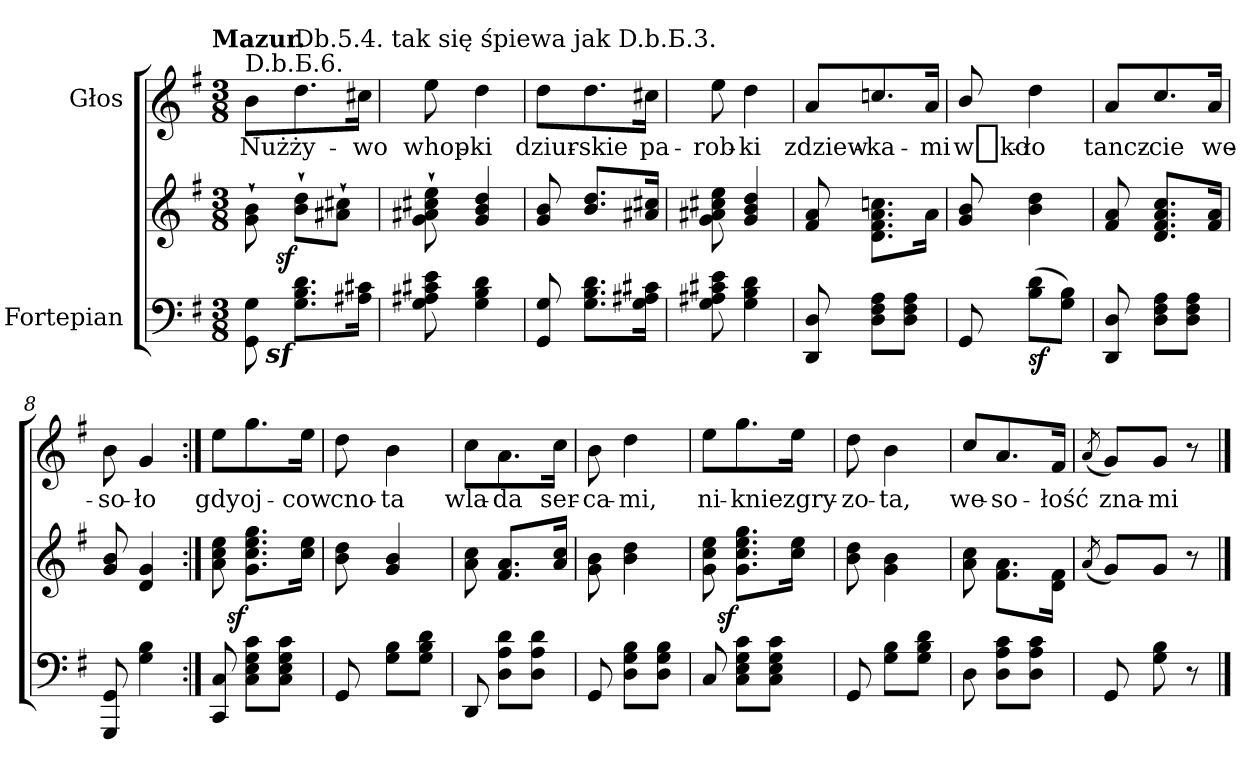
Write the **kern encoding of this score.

**kern	**kern	**dynam	**kern	**text
*part2	*part2	*part2	*part1	*part1
*staff3	*staff2	*staff2/3	*staff1	*staff1
*I"Fortepian	*	*	*I"Głos	*
*clefF4	*clefG2	*	*clefG2	*
*k[f#]	*k[f#]	*	*k[f#]	*
*G:	*G:	*	*G:	*
!!LO:TX:omd:t=Mazur.
*M3/8	*M3/8	*	*M3/8	*
=1	=1	=1	=1	=1
!	!	!	!LO:TX:a:t=D.b.Б.6.	!
8GG\ 8G\	8g`\ 8b`\	.	8b\L	Nuż
!	!	!	!LO:TX:a:t=Db.5.4. tak się śpiewa jak D.b.Б.3.	!
!LO:DY:rj	!	!LO:DY:rj	!	!
8.Gz<\ 8.Bz<\ 8.dz<\L	8b`\ 8dd`\L	sf.	8.dd\	ży-
.	8a#X`\ 8cc#X`\J	.	.	.
16A#X\ 16c#X\Jk	.	.	16cc#X\Jk	-wo
=2	=2	=2	=2	=2
8G\ 8A#X\ 8c#X\ 8e\	8g`\ 8a#X`\ 8cc#X`\ 8ee`\	.	8ee\	whop-
!	!	!LO:DY:b=2:rj	!	!
!	!	!LO:DY:n=1:rj	!	!
4G\ 4B\ 4d\	4g/ 4b/ 4dd/	sf. sf.	4dd\	-ki
=3	=3	=3	=3	=3
8GG/ 8G/	8g/ 8b/	.	8dd\L	dziur-
!	!	!LO:DY:b=2:rj	!	!
!	!	!LO:DY:n=1:rj	!	!
8.G\ 8.B\ 8.d\L	8.b\ 8.dd\L	sf. sf.	8.dd\	-skie
16G\ 16A#X\ 16c#X\Jk	16a#X/ 16cc#X/Jk	.	16cc#X\Jk	pa-
=4	=4	=4	=4	=4
8G\ 8A#X\ 8c#X\ 8e\	8g\ 8a#X\ 8cc#X\ 8ee\	.	8ee\	-rob-
!	!	!LO:DY:b=2:rj	!	!
!	!	!LO:DY:n=1:rj	!	!
4G\ 4B\ 4d\	4g/ 4b/ 4dd/	sf. sf.	4dd\	-ki
=5	=5	=5	=5	=5
8DD/ 8D/	8f#/ 8a/	.	8a/L	zdziew-
8D\ 8F#\ 8A\L	8.d\ 8.f#\ 8.a\ 8.ccn\L	.	8.ccn/	-ka-
8D\ 8F#\ 8A\J	.	.	.	.
.	16a\Jk	.	16a/Jk	-mi
=6	=6	=6	=6	=6
8GG/	8g/ 8b/	.	8b/	w_ko-
!	!	!LO:DY:b=2	!	!
(8B\ 8d\L	4b\ 4dd\	sf.	4dd\	-ło
8G\ 8B\J)	.	.	.	.
=7	=7	=7	=7	=7
8DD/ 8D/	8f#/ 8a/	.	8a/L	tancz-
8D\ 8F#\ 8A\L	8.d/ 8.f#/ 8.a/ 8.cc/L	.	8.cc/	-cie
8D\ 8F#\ 8A\J	.	.	.	.
.	16f#/ 16a/Jk	.	16a/Jk	we-
=8	=8	=8	=8	=8
8GGG/ 8GG/	8g/ 8b/	.	8b\	-so-
4G\ 4B\	4d/ 4g/	.	4g/	-ło
=9:|!	=9:|!	=9:|!	=9:|!	=9:|!
8CC/ 8C/	8a\ 8cc\ 8ee\	.	8ee\L	gdy
!	!	!LO:DY:rj	!	!
8C\ 8E\ 8G\ 8c\L	8.g\ 8.cc\ 8.ee\ 8.gg\L	sf.	8.gg\	oj-
8C\ 8E\ 8G\ 8c\J	.	.	.	.
.	16cc\ 16ee\Jk	.	16ee\Jk	-cow
=10	=10	=10	=10	=10
8GG/	8b\ 8dd\	.	8dd\	cno-
8G\ 8B\L	4g/ 4b/	.	4b\	-ta
8G\ 8B\ 8d\J	.	.	.	.
=11	=11	=11	=11	=11
8DD/	8a\ 8cc\	.	8cc\L	wla-
8D\ 8A\ 8d\L	8.f#/ 8.a/L	.	8.a\	-da
8D\ 8A\ 8d\J	.	.	.	.
.	16a/ 16cc/Jk	.	16cc\Jk	ser-
=12	=12	=12	=12	=12
8GG/	8g\ 8b\	.	8b\	-ca-
8D\ 8G\ 8B\L	4b\ 4dd\	.	4dd\	-mi,
8D\ 8G\ 8B\J	.	.	.	.
=13	=13	=13	=13	=13
8C/	8g\ 8cc\ 8ee\	.	8ee\L	ni-
!	!	!LO:DY:rj	!	!
8C\ 8E\ 8G\ 8c\L	8.g\ 8.cc\ 8.ee\ 8.gg\L	sf.	8.gg\	-knie
8C\ 8E\ 8G\ 8c\J	.	.	.	.
.	16cc\ 16ee\Jk	.	16ee\Jk	zgry-
=14	=14	=14	=14	=14
8GG/	8b\ 8dd\	.	8dd\	-zo-
8G\ 8B\L	4g\ 4b\	.	4b\	-ta,
8G\ 8B\ 8d\J	.	.	.	.
=15	=15	=15	=15	=15
8D\	8a\ 8cc\	.	8cc/L	we-
8D\ 8A\ 8c\L	8.f#\ 8.a\L	.	8.a/	-so-
8D\ 8A\ 8c\J	.	.	.	.
.	16d\ 16f#\Jk	.	16f#/Jk	-łość
=16	=16	=16	=16	=16
.	(<8qa/	.	(<8qa/	.
8GG/	8g/L)	.	8g/L)	zna-
8G\ 8B\	8g/J	.	8g/J	-mi
8r	8r	.	8r	.
==	==	==	==	==
*-	*-	*-	*-	*-
